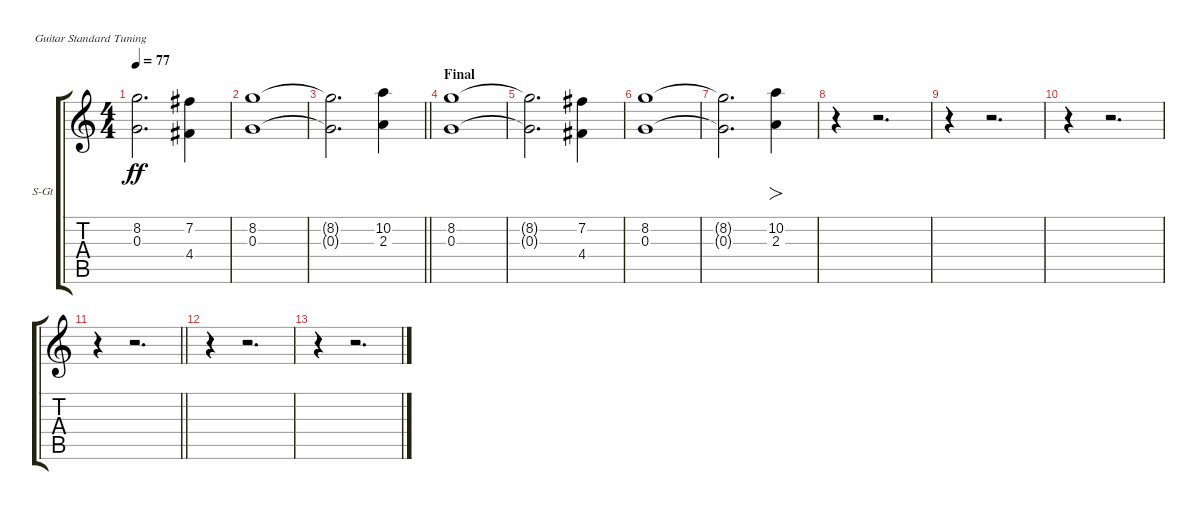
\bracketExtendMode groupsimilarinstruments
\firstSystemTrackNameOrientation horizontal
\otherSystemsTrackNameOrientation horizontal
\track ("Keyboard [Choir]" "S-Gt") {instrument choiraahs}
\staff {score tabs}
\tuning (E4 B3 G3 D3 A2 E2)
\displaytranspose 12
\ts (4 4)
\tempo 77
\clef g2
\ks c
(8.2{t} 0.3{t}).2{d dy ff} (7.2 4.4).4 |
(8.2 0.3).1 |
\barLineRight lightlight
(8.2{t} 0.3{t}).2{d} (10.2 2.3).4 |
\section ("" "Final")
(8.2 0.3).1 |
(8.2{t} 0.3{t}).2{d} (7.2 4.4).4 |
(8.2 0.3).1 |
(8.2{t} 0.3{t}).2{d} (10.2 2.3).4{fo} |
r.4 r.2{d} |
r.4 r.2{d} |
r.4 r.2{d} |
\barLineRight lightlight
r.4 r.2{d} |
r.4 r.2{d} |
r.4 r.2{d}
